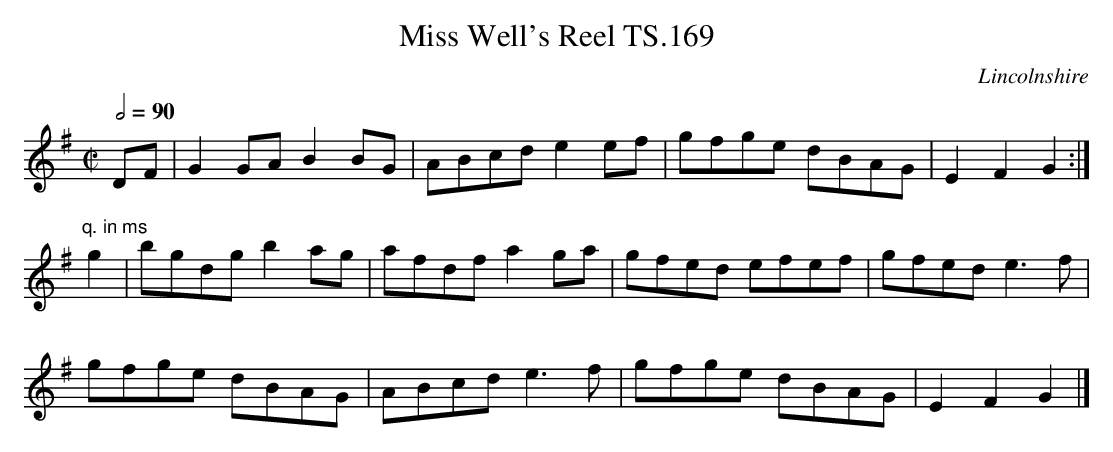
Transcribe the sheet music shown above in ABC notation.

X:1
T:Miss Well's Reel TS.169
L:1/8
M:C|
O:Lincolnshire
Q:1/2=90
K:G
DF|G2GA B2BG|ABcd e2ef|gfge dBAG|E2F2G2:|!
"q. in ms"g2|bgdg b2ag|afdf a2 ga|gfed efef|gfede3f|!
gfge dBAG|ABcde3f|gfge dBAG|E2F2G2|]
